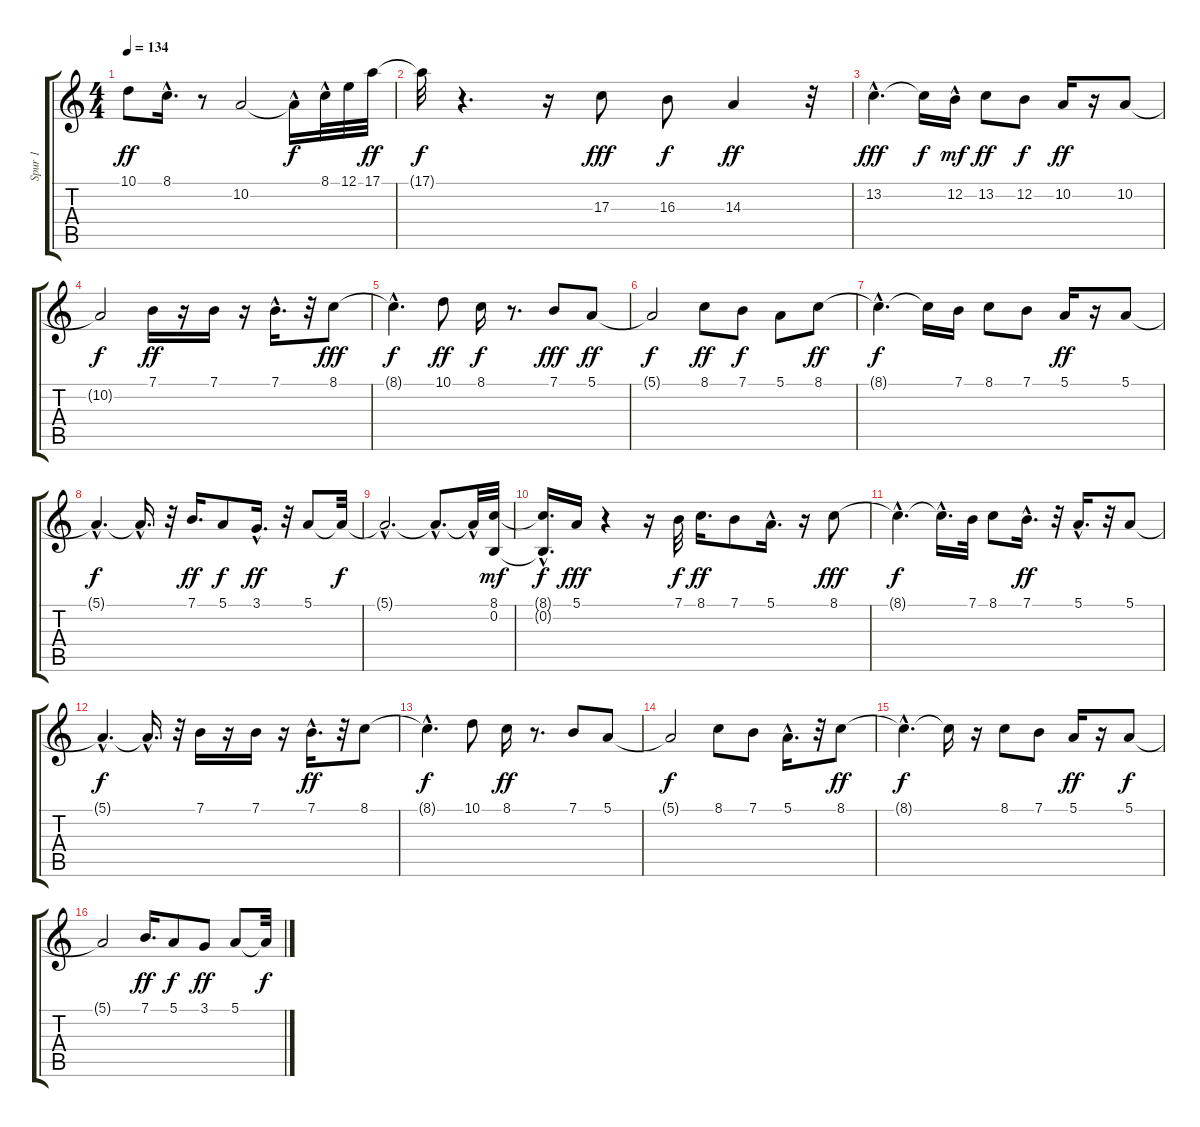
\track ("Spur 1" "Spur 1") {instrument electricpiano1}
\staff {score tabs}
\tuning (E4 B3 G3 D3 A2 E2) {hide}
\ts (4 4)
\tempo 134
\clef g2
\ks c
10.1.8{dy ff} 8.1{hac}.16{d} r.8 10.2.2 10.2{hac t}.16{dy f} 8.1{hac}.32 12.1.32 17.1.32{dy ff} |
17.1{t}.32{dy f} r.4{d} r.16 17.3.8{dy fff} 16.3.8{dy f} 14.3.4{dy ff} r.32 |
13.2{hac}.4{d dy fff} 13.2{t}.16{dy f} 12.2{hac}.16{dy mf} 13.2.8{dy ff} 12.2.8{dy f} 10.2.16{dy ff} r.16 10.2.8 |
10.2{t}.2{dy f} 7.1.16{dy ff} r.16 7.1.16 r.16 7.1{hac}.16{d} r.32 8.1.8{dy fff} |
8.1{hac t}.4{d dy f} 10.1.8{dy ff} 8.1.16{dy f} r.8{d} 7.1.8{dy fff} 5.1.8{dy ff} |
5.1{t}.2{dy f} 8.1.8{dy ff} 7.1.8{dy f} 5.1.8 8.1.8{dy ff} |
8.1{hac t}.4{d dy f} 8.1{t}.16 7.1.16 8.1.8 7.1.8 5.1.16{dy ff} r.16 5.1.8 |
5.1{hac t}.4{d dy f} 5.1{hac t}.16{d} r.32 7.1.16{d dy ff} 5.1.8{dy f} 3.1{hac}.16{d dy ff} r.32 5.1.8 5.1{t}.32{dy f} |
5.1{hac t}.2{d} 5.1{hac t}.8{d} 5.1{hac t}.32 (8.1 0.2).32{dy mf} |
(8.1{hac t} 0.2{t}).16{d dy f} 5.1.16{dy fff} r.4 r.16 7.1.32{dy f} 8.1.16{d dy ff} 7.1.8 5.1{hac}.16{d} r.16 8.1.8{dy fff} |
8.1{hac t}.4{d dy f} 8.1{hac t}.16{d} 7.1.32 8.1.8 7.1{hac}.16{d dy ff} r.32 5.1{hac}.16{d} r.32 5.1.8 |
5.1{hac t}.4{d dy f} 5.1{hac t}.16{d} r.32 7.1.16 r.16 7.1.16 r.16 7.1{hac}.16{d dy ff} r.32 8.1.8 |
8.1{hac t}.4{d dy f} 10.1.8 8.1.16{dy ff} r.8{d} 7.1.8 5.1.8 |
5.1{t}.2{dy f} 8.1.8 7.1.8 5.1{hac}.16{d} r.32 8.1.8{dy ff} |
8.1{hac t}.4{d dy f} 8.1{t}.16 r.16 8.1.8 7.1.8 5.1.16{dy ff} r.16 5.1.8{dy f} |
5.1{t}.2 7.1.16{d dy ff} 5.1.8{dy f} 3.1.8{dy ff} 5.1.8 5.1{t}.32{dy f}
